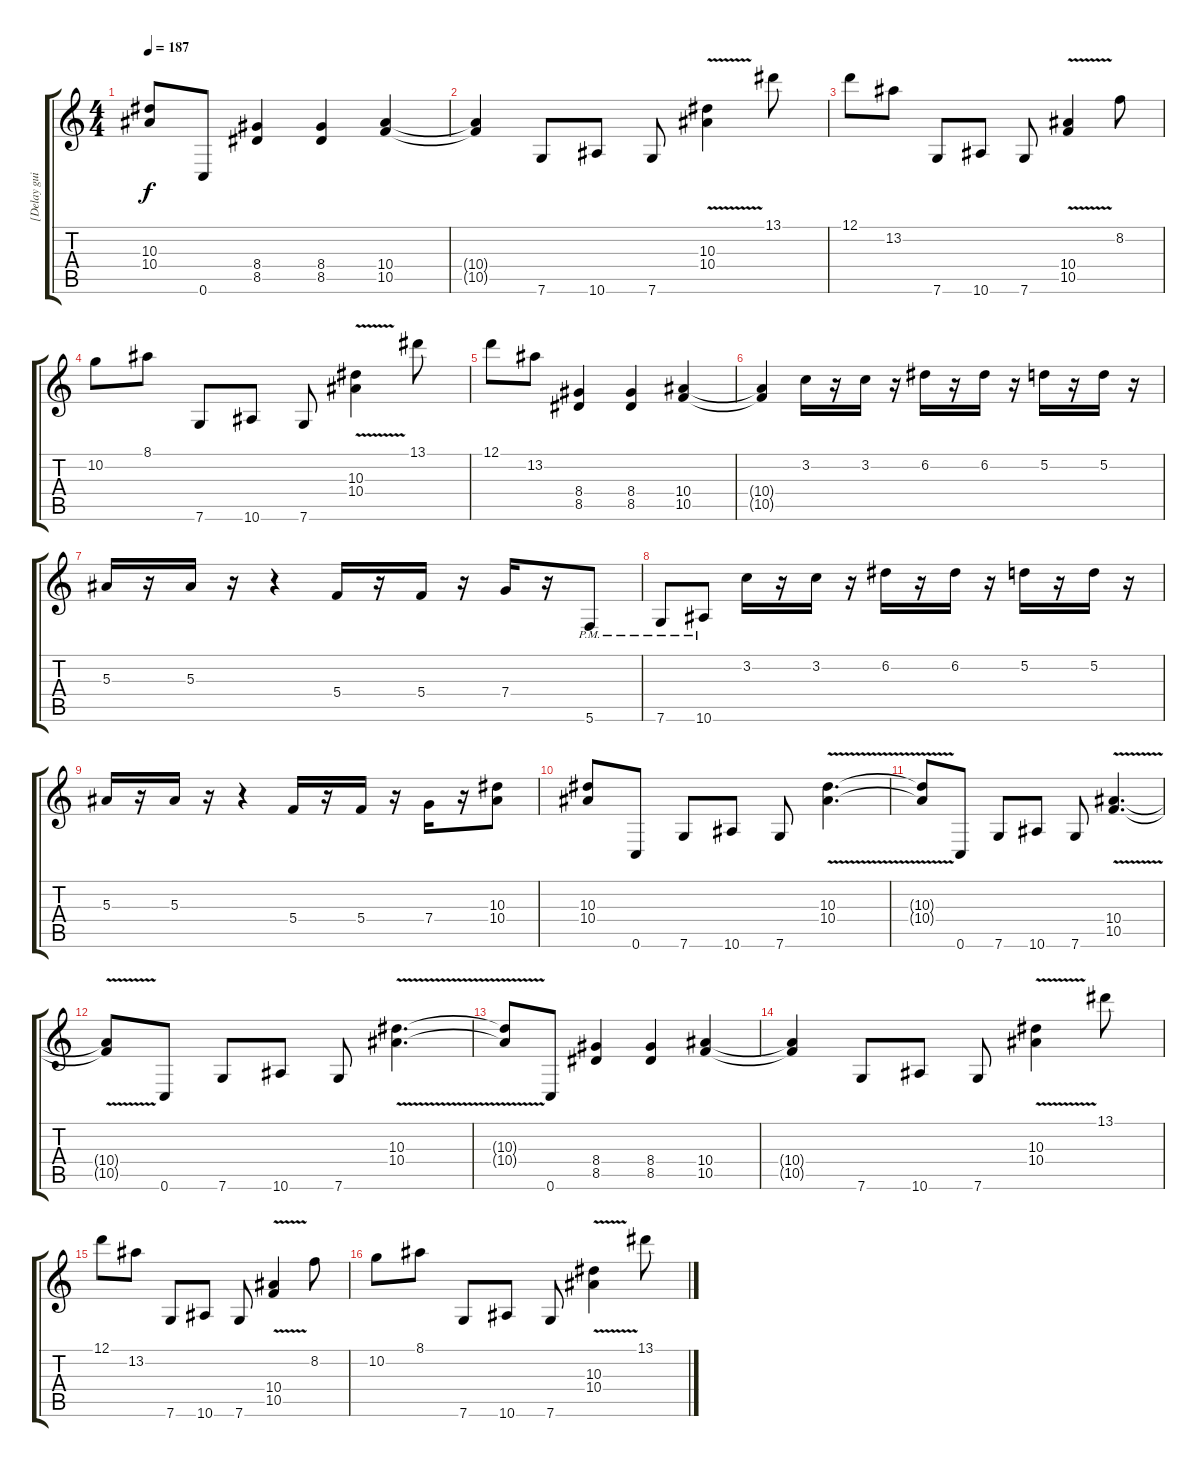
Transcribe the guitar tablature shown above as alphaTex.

\track ("[Delay guitar 2]" "[Delay gui") {instrument overdrivenguitar}
\staff {score tabs}
\tuning (D4 A3 F3 C3 G2 C2) {hide}
\ts (4 4)
\tempo 187
\clef g2
\ks c
(10.3{t} 10.4{t}).8{dy f} 0.6.8 (8.4 8.5).4 (8.4 8.5).4 (10.4 10.5).4 |
(10.4{t} 10.5{t}).4 7.6.8 10.6.8 7.6.8 (10.3{v} 10.4{v}).4 13.1.8 |
12.1.8 13.2.8 7.6.8 10.6.8 7.6.8 (10.4{v} 10.5).4 8.2.8 |
10.2.8 8.1.8 7.6.8 10.6.8 7.6.8 (10.3{v} 10.4{v}).4 13.1.8 |
12.1.8 13.2.8 (8.4 8.5).4 (8.4 8.5).4 (10.4 10.5).4 |
(10.4{t} 10.5{t}).4 3.2.16 r.16 3.2.16 r.16 6.2.16 r.16 6.2.16 r.16 5.2.16 r.16 5.2.16 r.16 |
5.3.16 r.16 5.3.16 r.16 r.4 5.4.16 r.16 5.4.16 r.16 7.4.16 r.16 5.6{pm}.8 |
7.6{pm}.8 10.6{pm}.8 3.2.16 r.16 3.2.16 r.16 6.2.16 r.16 6.2.16 r.16 5.2.16 r.16 5.2.16 r.16 |
5.3.16 r.16 5.3.16 r.16 r.4 5.4.16 r.16 5.4.16 r.16 7.4.16 r.16 (10.3 10.4).8 |
(10.3 10.4).8 0.6.8 7.6.8 10.6.8 7.6.8 (10.3{v} 10.4{v}).4{d} |
(10.3{t} 10.4{t}).8 0.6.8 7.6.8 10.6.8 7.6.8 (10.4{v} 10.5).4{d} |
(10.4{t} 10.5{t}).8 0.6.8 7.6.8 10.6.8 7.6.8 (10.3{v} 10.4{v}).4{d} |
(10.3{t} 10.4{t}).8 0.6.8 (8.4 8.5).4 (8.4 8.5).4 (10.4 10.5).4 |
(10.4{t} 10.5{t}).4 7.6.8 10.6.8 7.6.8 (10.3{v} 10.4{v}).4 13.1.8 |
12.1.8 13.2.8 7.6.8 10.6.8 7.6.8 (10.4{v} 10.5).4 8.2.8 |
10.2.8 8.1.8 7.6.8 10.6.8 7.6.8 (10.3{v} 10.4{v}).4 13.1.8
